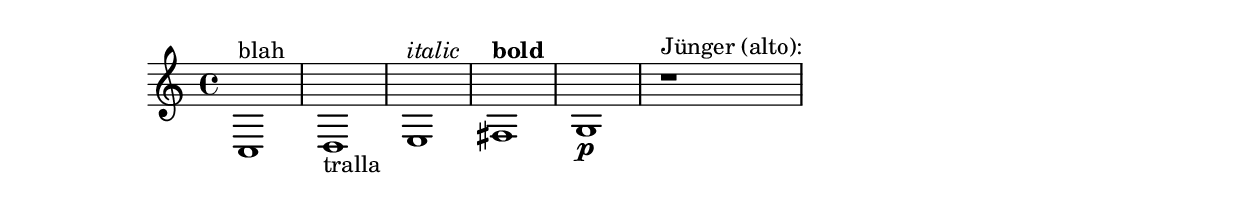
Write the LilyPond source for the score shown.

\version "2.18.2"
\book {
  \header {
  }

  \bookpart {
    <<
    \new Staff = Staff \with { }
    \context Staff = Staff {
      \relative c {
        << \new Voice = "voice1" {
          c1^\markup { blah } d_\markup { tralla }
          e^\markup { \italic { italic } }
          fis^\markup { \bold { bold } }
          g\p r^\markup { Jünger (alto): }
        } >>
      }
    }
    >>
  }
}
